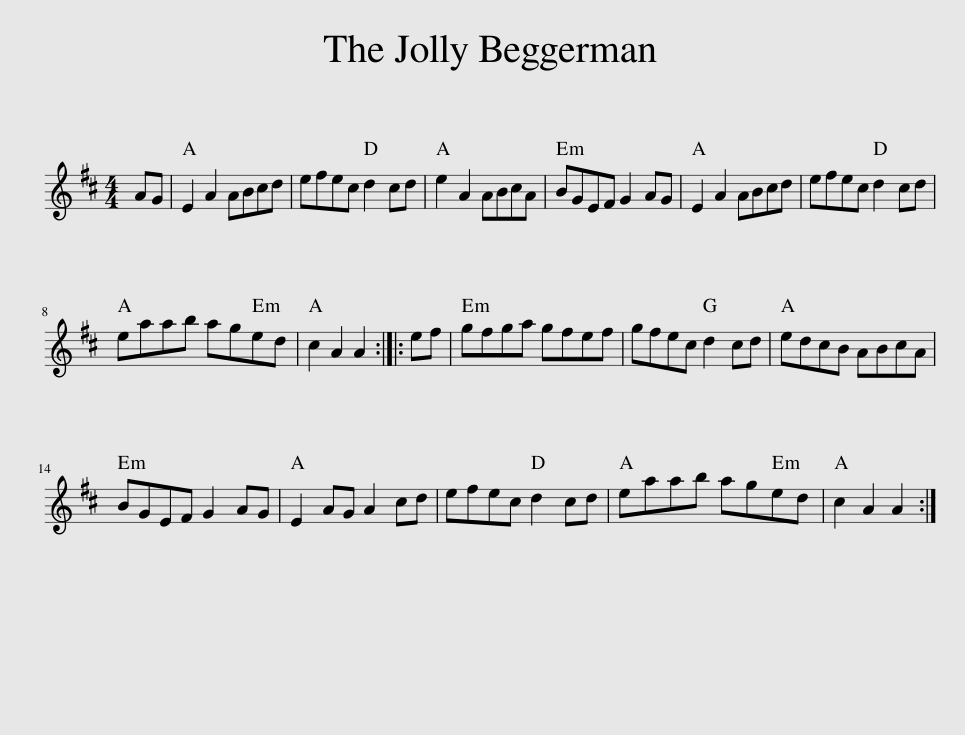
X:1
L:1/8
M:4/4
I:linebreak $
K:D
V:1 treble
V:1
 AG | E2 A2 ABcd | efec d2 cd | e2 A2 ABcA | BGEF G2 AG | %5
 E2 A2 ABcd | efec d2 cd |$ eaab aged | c2 A2 A2 :: ef | %10
 gfga gfef | gfec d2 cd | edcB ABcA |$ BGEF G2 AG | E2 AG A2 cd | %15
 efec d2 cd | eaab aged | c2 A2 A2 :| %18
